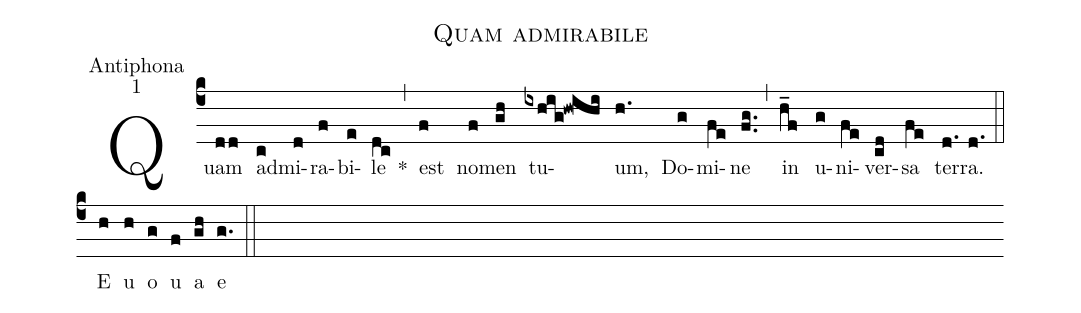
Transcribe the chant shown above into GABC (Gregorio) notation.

name:Quam admirabile;
office-part:Antiphona;
mode:1;
%%
(c4) Quam(dd) ad(c)mi(d)ra(f)bi(e)le(dc) *(,) est(f) no(f)men(gh) tu(ixhig!hw!ihi)um,(h.) Do(g)mi(fe)ne(f.g.) (,) in(h_f) u(g)ni(fe)ver(cd)sa(fe) ter(d.)ra.(d.) (::) <eu>E(h) u(h) o(g) u(f) a(gh) e(g.) </eu> (::)
